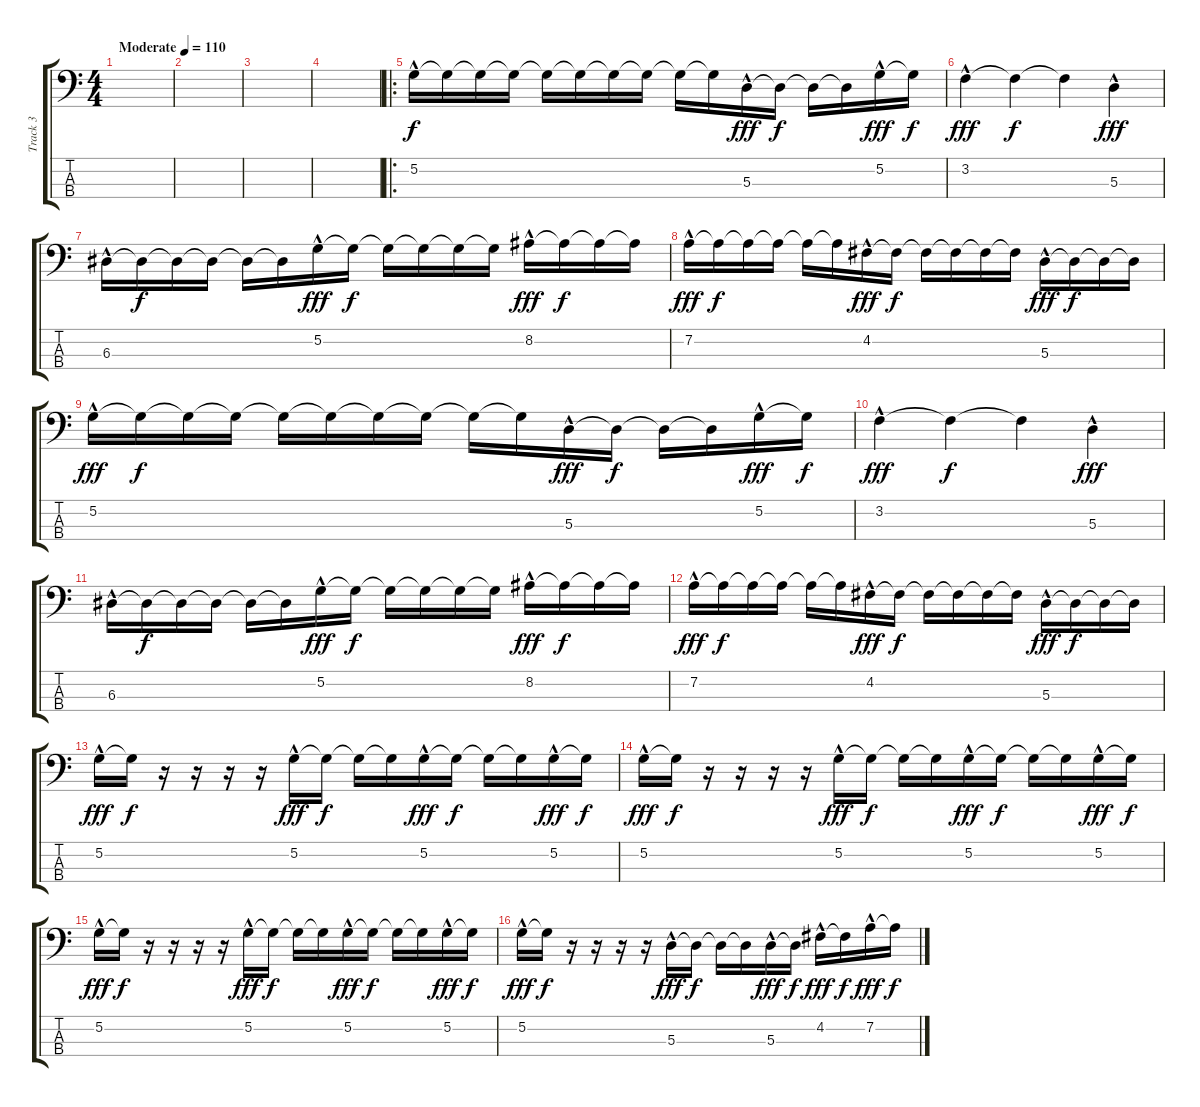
\track ("Track 3" "Track 3") {instrument electricbassfinger}
\staff {score tabs}
\tuning (G2 D2 A1 E1) {hide}
\ts (4 4)
\tempo (110 "Moderate")
\clef f4
\ks c
|
|
|
|
\ro
5.2{hac}.16 5.2{t}.16{dy f} 5.2{t}.16 5.2{t}.16 5.2{t}.16 5.2{t}.16 5.2{t}.16 5.2{t}.16 5.2{t}.16 5.2{t}.16 5.3{hac}.16{dy fff} 5.3{t}.16{dy f} 5.3{t}.16 5.3{t}.16 5.2{hac}.16{dy fff} 5.2{t}.16{dy f} |
3.2{hac}.4{dy fff} 3.2{t}.4{dy f} 3.2{t}.4 5.3{hac}.4{dy fff} |
6.3{hac}.16 6.3{t}.16{dy f} 6.3{t}.16 6.3{t}.16 6.3{t}.16 6.3{t}.16 5.2{hac}.16{dy fff} 5.2{t}.16{dy f} 5.2{t}.16 5.2{t}.16 5.2{t}.16 5.2{t}.16 8.2{hac}.16{dy fff} 8.2{t}.16{dy f} 8.2{t}.16 8.2{t}.16 |
7.2{hac}.16{dy fff} 7.2{t}.16{dy f} 7.2{t}.16 7.2{t}.16 7.2{t}.16 7.2{t}.16 4.2{hac}.16{dy fff} 4.2{t}.16{dy f} 4.2{t}.16 4.2{t}.16 4.2{t}.16 4.2{t}.16 5.3{hac}.16{dy fff} 5.3{t}.16{dy f} 5.3{t}.16 5.3{t}.16 |
5.2{hac}.16{dy fff} 5.2{t}.16{dy f} 5.2{t}.16 5.2{t}.16 5.2{t}.16 5.2{t}.16 5.2{t}.16 5.2{t}.16 5.2{t}.16 5.2{t}.16 5.3{hac}.16{dy fff} 5.3{t}.16{dy f} 5.3{t}.16 5.3{t}.16 5.2{hac}.16{dy fff} 5.2{t}.16{dy f} |
3.2{hac}.4{dy fff} 3.2{t}.4{dy f} 3.2{t}.4 5.3{hac}.4{dy fff} |
6.3{hac}.16 6.3{t}.16{dy f} 6.3{t}.16 6.3{t}.16 6.3{t}.16 6.3{t}.16 5.2{hac}.16{dy fff} 5.2{t}.16{dy f} 5.2{t}.16 5.2{t}.16 5.2{t}.16 5.2{t}.16 8.2{hac}.16{dy fff} 8.2{t}.16{dy f} 8.2{t}.16 8.2{t}.16 |
7.2{hac}.16{dy fff} 7.2{t}.16{dy f} 7.2{t}.16 7.2{t}.16 7.2{t}.16 7.2{t}.16 4.2{hac}.16{dy fff} 4.2{t}.16{dy f} 4.2{t}.16 4.2{t}.16 4.2{t}.16 4.2{t}.16 5.3{hac}.16{dy fff} 5.3{t}.16{dy f} 5.3{t}.16 5.3{t}.16 |
5.2{hac}.16{dy fff} 5.2{t}.16{dy f} r.16 r.16 r.16 r.16 5.2{hac}.16{dy fff} 5.2{t}.16{dy f} 5.2{t}.16 5.2{t}.16 5.2{hac}.16{dy fff} 5.2{t}.16{dy f} 5.2{t}.16 5.2{t}.16 5.2{hac}.16{dy fff} 5.2{t}.16{dy f} |
5.2{hac}.16{dy fff} 5.2{t}.16{dy f} r.16 r.16 r.16 r.16 5.2{hac}.16{dy fff} 5.2{t}.16{dy f} 5.2{t}.16 5.2{t}.16 5.2{hac}.16{dy fff} 5.2{t}.16{dy f} 5.2{t}.16 5.2{t}.16 5.2{hac}.16{dy fff} 5.2{t}.16{dy f} |
5.2{hac}.16{dy fff} 5.2{t}.16{dy f} r.16 r.16 r.16 r.16 5.2{hac}.16{dy fff} 5.2{t}.16{dy f} 5.2{t}.16 5.2{t}.16 5.2{hac}.16{dy fff} 5.2{t}.16{dy f} 5.2{t}.16 5.2{t}.16 5.2{hac}.16{dy fff} 5.2{t}.16{dy f} |
5.2{hac}.16{dy fff} 5.2{t}.16{dy f} r.16 r.16 r.16 r.16 5.3{hac}.16{dy fff} 5.3{t}.16{dy f} 5.3{t}.16 5.3{t}.16 5.3{hac}.16{dy fff} 5.3{t}.16{dy f} 4.2{hac}.16{dy fff} 4.2{t}.16{dy f} 7.2{hac}.16{dy fff} 7.2{t}.16{dy f}
